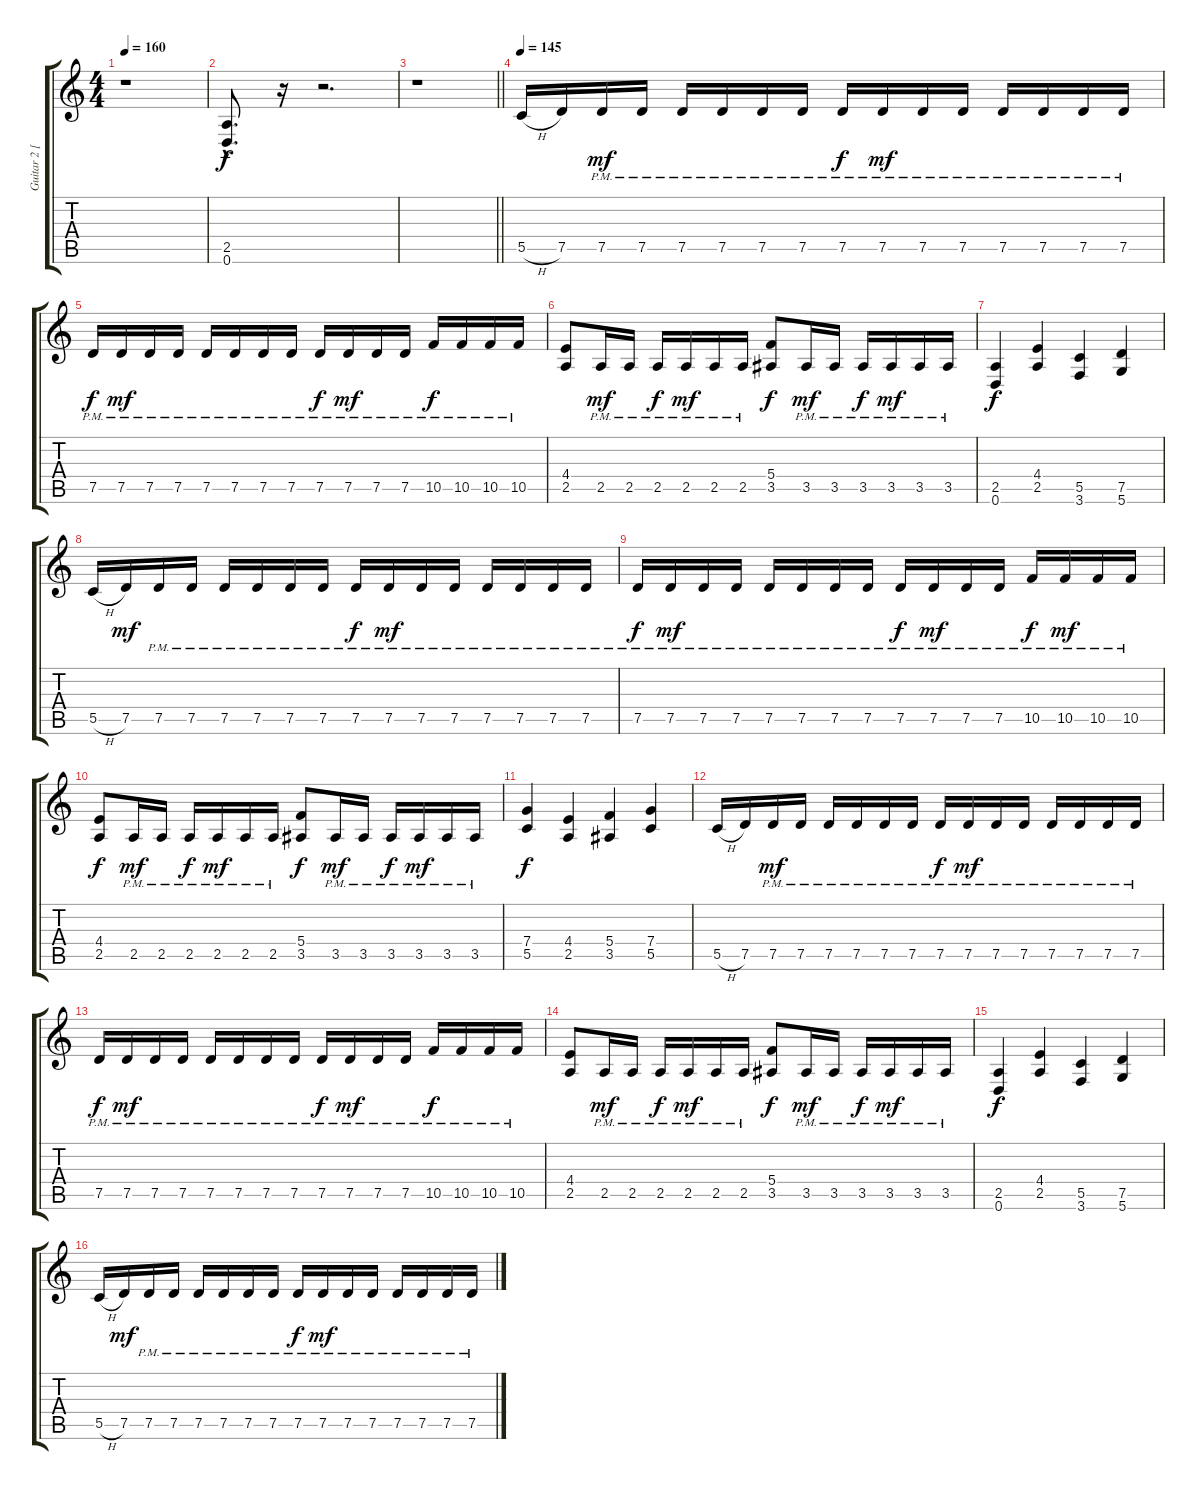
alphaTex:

\track ("Guitar 2 [Rhythm]" "Guitar 2 [") {instrument distortionguitar}
\staff {score tabs}
\tuning (D4 A3 F3 C3 G2 D2) {hide}
\ts (4 4)
\tempo 160
\clef g2
\ks c
r.1{dy f instrument distortionguitar} |
(2.5{hac} 0.6{hac}).8{d} r.16 r.2{d} |
\barLineRight lightlight
r.1 |
\tempo 145
5.5{h}.16 7.5.16 7.5{pm}.16{dy mf} 7.5{pm}.16 7.5{pm}.16 7.5{pm}.16 7.5{pm}.16 7.5{pm}.16 7.5{pm}.16{dy f} 7.5{pm}.16{dy mf} 7.5{pm}.16 7.5{pm}.16 7.5{pm}.16 7.5{pm}.16 7.5{pm}.16 7.5{pm}.16 |
7.5{pm}.16{dy f} 7.5{pm}.16{dy mf} 7.5{pm}.16 7.5{pm}.16 7.5{pm}.16 7.5{pm}.16 7.5{pm}.16 7.5{pm}.16 7.5{pm}.16{dy f} 7.5{pm}.16{dy mf} 7.5{pm}.16 7.5{pm}.16 10.5{pm}.16{dy f} 10.5{pm}.16 10.5{pm}.16 10.5{pm}.16 |
(4.4 2.5).8 2.5{pm}.16{dy mf} 2.5{pm}.16 2.5{pm}.16{dy f} 2.5{pm}.16{dy mf} 2.5{pm}.16 2.5{pm}.16 (5.4 3.5).8{dy f} 3.5{pm}.16{dy mf} 3.5{pm}.16 3.5{pm}.16{dy f} 3.5{pm}.16{dy mf} 3.5{pm}.16 3.5{pm}.16 |
(2.5 0.6).4{dy f} (4.4 2.5).4 (5.5 3.6).4 (7.5 5.6).4 |
5.5{h}.16 7.5.16{dy mf} 7.5{pm}.16 7.5{pm}.16 7.5{pm}.16 7.5{pm}.16 7.5{pm}.16 7.5{pm}.16 7.5{pm}.16{dy f} 7.5{pm}.16{dy mf} 7.5{pm}.16 7.5{pm}.16 7.5{pm}.16 7.5{pm}.16 7.5{pm}.16 7.5{pm}.16 |
7.5{pm}.16{dy f} 7.5{pm}.16{dy mf} 7.5{pm}.16 7.5{pm}.16 7.5{pm}.16 7.5{pm}.16 7.5{pm}.16 7.5{pm}.16 7.5{pm}.16{dy f} 7.5{pm}.16{dy mf} 7.5{pm}.16 7.5{pm}.16 10.5{pm}.16{dy f} 10.5{pm}.16{dy mf} 10.5{pm}.16 10.5{pm}.16 |
(4.4 2.5).8{dy f} 2.5{pm}.16{dy mf} 2.5{pm}.16 2.5{pm}.16{dy f} 2.5{pm}.16{dy mf} 2.5{pm}.16 2.5{pm}.16 (5.4 3.5).8{dy f} 3.5{pm}.16{dy mf} 3.5{pm}.16 3.5{pm}.16{dy f} 3.5{pm}.16{dy mf} 3.5{pm}.16 3.5{pm}.16 |
(7.4 5.5).4{dy f} (4.4 2.5).4 (5.4 3.5).4 (7.4 5.5).4 |
5.5{h}.16 7.5.16 7.5{pm}.16{dy mf} 7.5{pm}.16 7.5{pm}.16 7.5{pm}.16 7.5{pm}.16 7.5{pm}.16 7.5{pm}.16{dy f} 7.5{pm}.16{dy mf} 7.5{pm}.16 7.5{pm}.16 7.5{pm}.16 7.5{pm}.16 7.5{pm}.16 7.5{pm}.16 |
7.5{pm}.16{dy f} 7.5{pm}.16{dy mf} 7.5{pm}.16 7.5{pm}.16 7.5{pm}.16 7.5{pm}.16 7.5{pm}.16 7.5{pm}.16 7.5{pm}.16{dy f} 7.5{pm}.16{dy mf} 7.5{pm}.16 7.5{pm}.16 10.5{pm}.16{dy f} 10.5{pm}.16 10.5{pm}.16 10.5{pm}.16 |
(4.4 2.5).8 2.5{pm}.16{dy mf} 2.5{pm}.16 2.5{pm}.16{dy f} 2.5{pm}.16{dy mf} 2.5{pm}.16 2.5{pm}.16 (5.4 3.5).8{dy f} 3.5{pm}.16{dy mf} 3.5{pm}.16 3.5{pm}.16{dy f} 3.5{pm}.16{dy mf} 3.5{pm}.16 3.5{pm}.16 |
(2.5 0.6).4{dy f} (4.4 2.5).4 (5.5 3.6).4 (7.5 5.6).4 |
5.5{h}.16 7.5.16{dy mf} 7.5{pm}.16 7.5{pm}.16 7.5{pm}.16 7.5{pm}.16 7.5{pm}.16 7.5{pm}.16 7.5{pm}.16{dy f} 7.5{pm}.16{dy mf} 7.5{pm}.16 7.5{pm}.16 7.5{pm}.16 7.5{pm}.16 7.5{pm}.16 7.5{pm}.16
